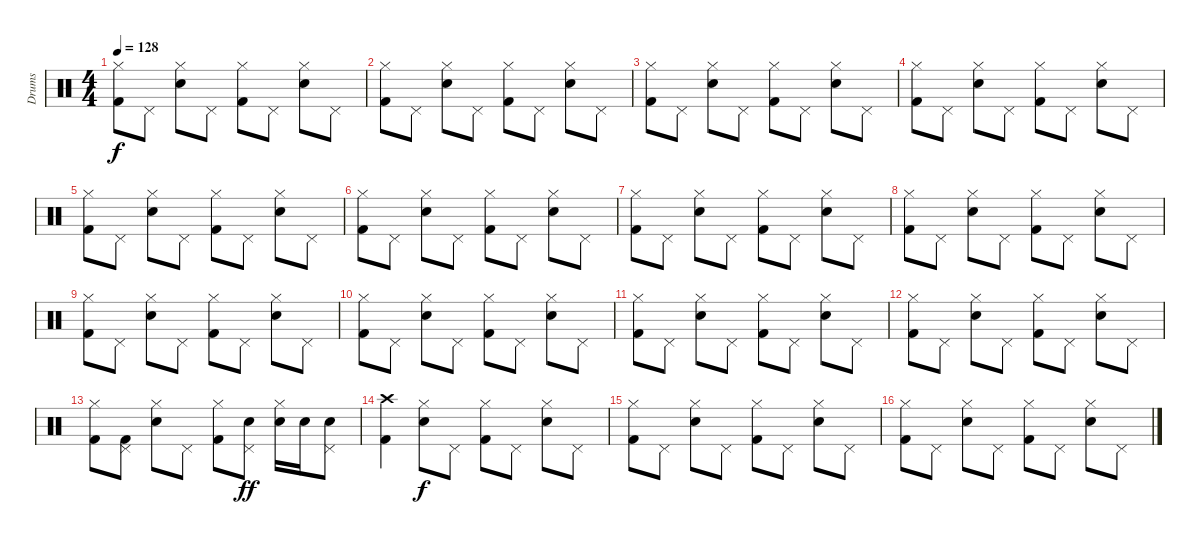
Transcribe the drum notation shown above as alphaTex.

\track ("Drums" "Drums") {instrument percussion}
\staff {score}
\articulation defaults
\ts (4 4)
\tempo 128
\clef neutral
\ks c
("Hi-Hat (closed)" "Kick (hit) 2").8{dy f} "Pedal Hi-Hat (hit)".8 ("Hi-Hat (closed)" "Electric Snare (hit)").8 "Pedal Hi-Hat (hit)".8 ("Hi-Hat (closed)" "Kick (hit) 2").8 "Pedal Hi-Hat (hit)".8 ("Hi-Hat (closed)" "Electric Snare (hit)").8 "Pedal Hi-Hat (hit)".8 |
("Hi-Hat (closed)" "Kick (hit) 2").8 "Pedal Hi-Hat (hit)".8 ("Hi-Hat (closed)" "Electric Snare (hit)").8 "Pedal Hi-Hat (hit)".8 ("Hi-Hat (closed)" "Kick (hit) 2").8 "Pedal Hi-Hat (hit)".8 ("Hi-Hat (closed)" "Electric Snare (hit)").8 "Pedal Hi-Hat (hit)".8 |
("Hi-Hat (closed)" "Kick (hit) 2").8 "Pedal Hi-Hat (hit)".8 ("Hi-Hat (closed)" "Electric Snare (hit)").8 "Pedal Hi-Hat (hit)".8 ("Hi-Hat (closed)" "Kick (hit) 2").8 "Pedal Hi-Hat (hit)".8 ("Hi-Hat (closed)" "Electric Snare (hit)").8 "Pedal Hi-Hat (hit)".8 |
("Hi-Hat (closed)" "Kick (hit) 2").8 "Pedal Hi-Hat (hit)".8 ("Hi-Hat (closed)" "Electric Snare (hit)").8 "Pedal Hi-Hat (hit)".8 ("Hi-Hat (closed)" "Kick (hit) 2").8 "Pedal Hi-Hat (hit)".8 ("Hi-Hat (closed)" "Electric Snare (hit)").8 "Pedal Hi-Hat (hit)".8 |
("Hi-Hat (closed)" "Kick (hit) 2").8 "Pedal Hi-Hat (hit)".8 ("Hi-Hat (closed)" "Electric Snare (hit)").8 "Pedal Hi-Hat (hit)".8 ("Hi-Hat (closed)" "Kick (hit) 2").8 "Pedal Hi-Hat (hit)".8 ("Hi-Hat (closed)" "Electric Snare (hit)").8 "Pedal Hi-Hat (hit)".8 |
("Hi-Hat (closed)" "Kick (hit) 2").8 "Pedal Hi-Hat (hit)".8 ("Hi-Hat (closed)" "Electric Snare (hit)").8 "Pedal Hi-Hat (hit)".8 ("Hi-Hat (closed)" "Kick (hit) 2").8 "Pedal Hi-Hat (hit)".8 ("Hi-Hat (closed)" "Electric Snare (hit)").8 "Pedal Hi-Hat (hit)".8 |
("Hi-Hat (closed)" "Kick (hit) 2").8 "Pedal Hi-Hat (hit)".8 ("Hi-Hat (closed)" "Electric Snare (hit)").8 "Pedal Hi-Hat (hit)".8 ("Hi-Hat (closed)" "Kick (hit) 2").8 "Pedal Hi-Hat (hit)".8 ("Hi-Hat (closed)" "Electric Snare (hit)").8 "Pedal Hi-Hat (hit)".8 |
("Hi-Hat (closed)" "Kick (hit) 2").8 "Pedal Hi-Hat (hit)".8 ("Hi-Hat (closed)" "Electric Snare (hit)").8 "Pedal Hi-Hat (hit)".8 ("Hi-Hat (closed)" "Kick (hit) 2").8 "Pedal Hi-Hat (hit)".8 ("Hi-Hat (closed)" "Electric Snare (hit)").8 "Pedal Hi-Hat (hit)".8 |
("Hi-Hat (closed)" "Kick (hit) 2").8 "Pedal Hi-Hat (hit)".8 ("Hi-Hat (closed)" "Electric Snare (hit)").8 "Pedal Hi-Hat (hit)".8 ("Hi-Hat (closed)" "Kick (hit) 2").8 "Pedal Hi-Hat (hit)".8 ("Hi-Hat (closed)" "Electric Snare (hit)").8 "Pedal Hi-Hat (hit)".8 |
("Hi-Hat (closed)" "Kick (hit) 2").8 "Pedal Hi-Hat (hit)".8 ("Hi-Hat (closed)" "Electric Snare (hit)").8 "Pedal Hi-Hat (hit)".8 ("Hi-Hat (closed)" "Kick (hit) 2").8 "Pedal Hi-Hat (hit)".8 ("Hi-Hat (closed)" "Electric Snare (hit)").8 "Pedal Hi-Hat (hit)".8 |
("Hi-Hat (closed)" "Kick (hit) 2").8 "Pedal Hi-Hat (hit)".8 ("Hi-Hat (closed)" "Electric Snare (hit)").8 "Pedal Hi-Hat (hit)".8 ("Hi-Hat (closed)" "Kick (hit) 2").8 "Pedal Hi-Hat (hit)".8 ("Hi-Hat (closed)" "Electric Snare (hit)").8 "Pedal Hi-Hat (hit)".8 |
("Hi-Hat (closed)" "Kick (hit) 2").8 "Pedal Hi-Hat (hit)".8 ("Hi-Hat (closed)" "Electric Snare (hit)").8 "Pedal Hi-Hat (hit)".8 ("Hi-Hat (closed)" "Kick (hit) 2").8 "Pedal Hi-Hat (hit)".8 ("Hi-Hat (closed)" "Electric Snare (hit)").8 "Pedal Hi-Hat (hit)".8 |
("Hi-Hat (closed)" "Kick (hit) 2").8 ("Pedal Hi-Hat (hit)" "Kick (hit) 2").8 ("Hi-Hat (closed)" "Electric Snare (hit)").8 "Pedal Hi-Hat (hit)".8 ("Hi-Hat (closed)" "Kick (hit) 2").8 ("Pedal Hi-Hat (hit)" "Snare (hit) 2").8{dy ff} ("Hi-Hat (closed)" "Snare (hit) 2").16 "Snare (hit) 2".16 ("Pedal Hi-Hat (hit)" "Snare (hit) 2").8 |
("Crash high (hit)" "Kick (hit) 2").4 ("Hi-Hat (closed)" "Electric Snare (hit)").8{dy f} "Pedal Hi-Hat (hit)".8 ("Hi-Hat (closed)" "Kick (hit) 2").8 "Pedal Hi-Hat (hit)".8 ("Hi-Hat (closed)" "Electric Snare (hit)").8 "Pedal Hi-Hat (hit)".8 |
("Hi-Hat (closed)" "Kick (hit) 2").8 "Pedal Hi-Hat (hit)".8 ("Hi-Hat (closed)" "Electric Snare (hit)").8 "Pedal Hi-Hat (hit)".8 ("Hi-Hat (closed)" "Kick (hit) 2").8 "Pedal Hi-Hat (hit)".8 ("Hi-Hat (closed)" "Electric Snare (hit)").8 "Pedal Hi-Hat (hit)".8 |
("Hi-Hat (closed)" "Kick (hit) 2").8 "Pedal Hi-Hat (hit)".8 ("Hi-Hat (closed)" "Electric Snare (hit)").8 "Pedal Hi-Hat (hit)".8 ("Hi-Hat (closed)" "Kick (hit) 2").8 "Pedal Hi-Hat (hit)".8 ("Hi-Hat (closed)" "Electric Snare (hit)").8 "Pedal Hi-Hat (hit)".8
